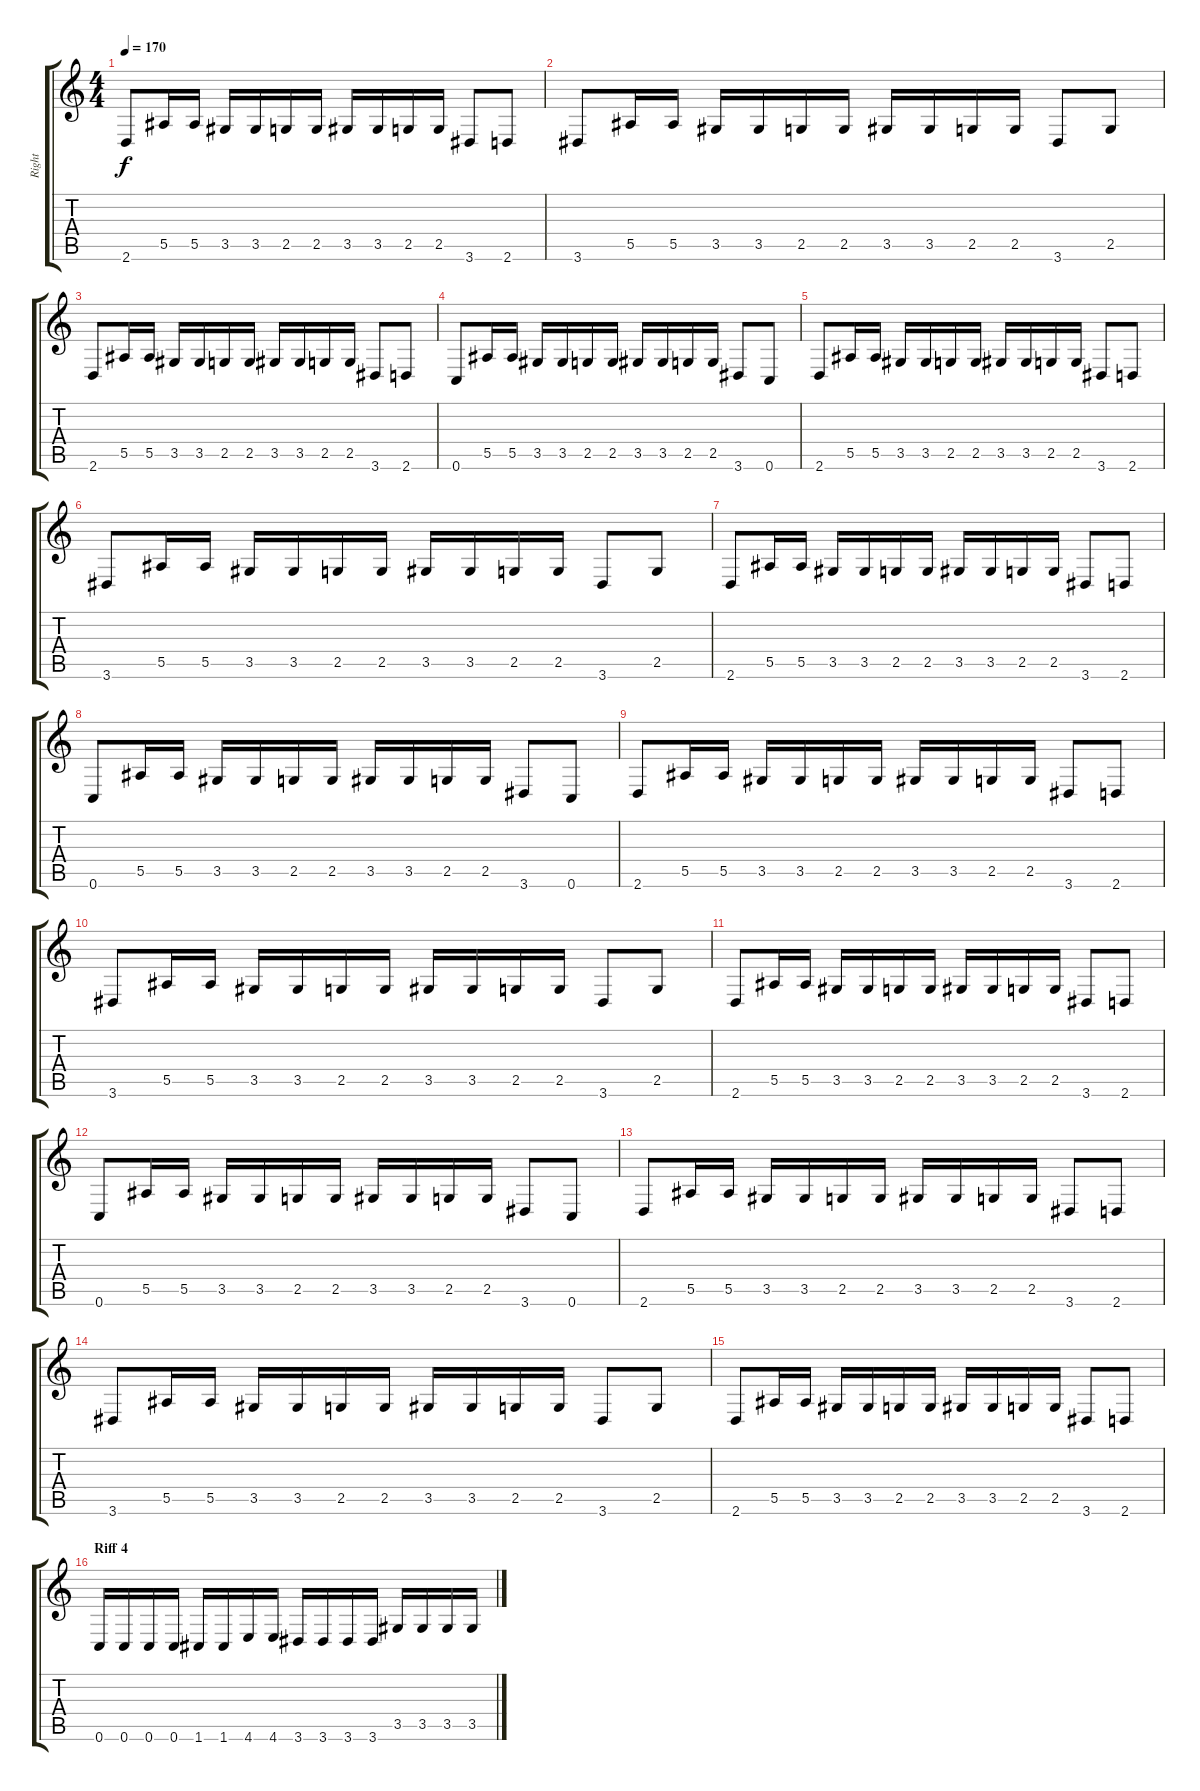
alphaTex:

\track ("Right" "Right") {instrument distortionguitar}
\staff {score tabs}
\tuning (C4 G3 Eb3 Bb2 F2 C2) {hide}
\ts (4 4)
\tempo 170
\clef g2
\ks c
2.6.8{dy f} 5.5.16 5.5.16 3.5.16 3.5.16 2.5.16 2.5.16 3.5.16 3.5.16 2.5.16 2.5.16 3.6.8 2.6.8 |
3.6.8 5.5.16 5.5.16 3.5.16 3.5.16 2.5.16 2.5.16 3.5.16 3.5.16 2.5.16 2.5.16 3.6.8 2.5.8 |
2.6.8 5.5.16 5.5.16 3.5.16 3.5.16 2.5.16 2.5.16 3.5.16 3.5.16 2.5.16 2.5.16 3.6.8 2.6.8 |
0.6.8 5.5.16 5.5.16 3.5.16 3.5.16 2.5.16 2.5.16 3.5.16 3.5.16 2.5.16 2.5.16 3.6.8 0.6.8 |
2.6.8 5.5.16 5.5.16 3.5.16 3.5.16 2.5.16 2.5.16 3.5.16 3.5.16 2.5.16 2.5.16 3.6.8 2.6.8 |
3.6.8 5.5.16 5.5.16 3.5.16 3.5.16 2.5.16 2.5.16 3.5.16 3.5.16 2.5.16 2.5.16 3.6.8 2.5.8 |
2.6.8 5.5.16 5.5.16 3.5.16 3.5.16 2.5.16 2.5.16 3.5.16 3.5.16 2.5.16 2.5.16 3.6.8 2.6.8 |
0.6.8 5.5.16 5.5.16 3.5.16 3.5.16 2.5.16 2.5.16 3.5.16 3.5.16 2.5.16 2.5.16 3.6.8 0.6.8 |
2.6.8 5.5.16 5.5.16 3.5.16 3.5.16 2.5.16 2.5.16 3.5.16 3.5.16 2.5.16 2.5.16 3.6.8 2.6.8 |
3.6.8 5.5.16 5.5.16 3.5.16 3.5.16 2.5.16 2.5.16 3.5.16 3.5.16 2.5.16 2.5.16 3.6.8 2.5.8 |
2.6.8 5.5.16 5.5.16 3.5.16 3.5.16 2.5.16 2.5.16 3.5.16 3.5.16 2.5.16 2.5.16 3.6.8 2.6.8 |
0.6.8 5.5.16 5.5.16 3.5.16 3.5.16 2.5.16 2.5.16 3.5.16 3.5.16 2.5.16 2.5.16 3.6.8 0.6.8 |
2.6.8 5.5.16 5.5.16 3.5.16 3.5.16 2.5.16 2.5.16 3.5.16 3.5.16 2.5.16 2.5.16 3.6.8 2.6.8 |
3.6.8 5.5.16 5.5.16 3.5.16 3.5.16 2.5.16 2.5.16 3.5.16 3.5.16 2.5.16 2.5.16 3.6.8 2.5.8 |
2.6.8 5.5.16 5.5.16 3.5.16 3.5.16 2.5.16 2.5.16 3.5.16 3.5.16 2.5.16 2.5.16 3.6.8 2.6.8 |
\section ("" "Riff 4")
0.6.16 0.6.16 0.6.16 0.6.16 1.6.16 1.6.16 4.6.16 4.6.16 3.6.16 3.6.16 3.6.16 3.6.16 3.5.16 3.5.16 3.5.16 3.5.16
